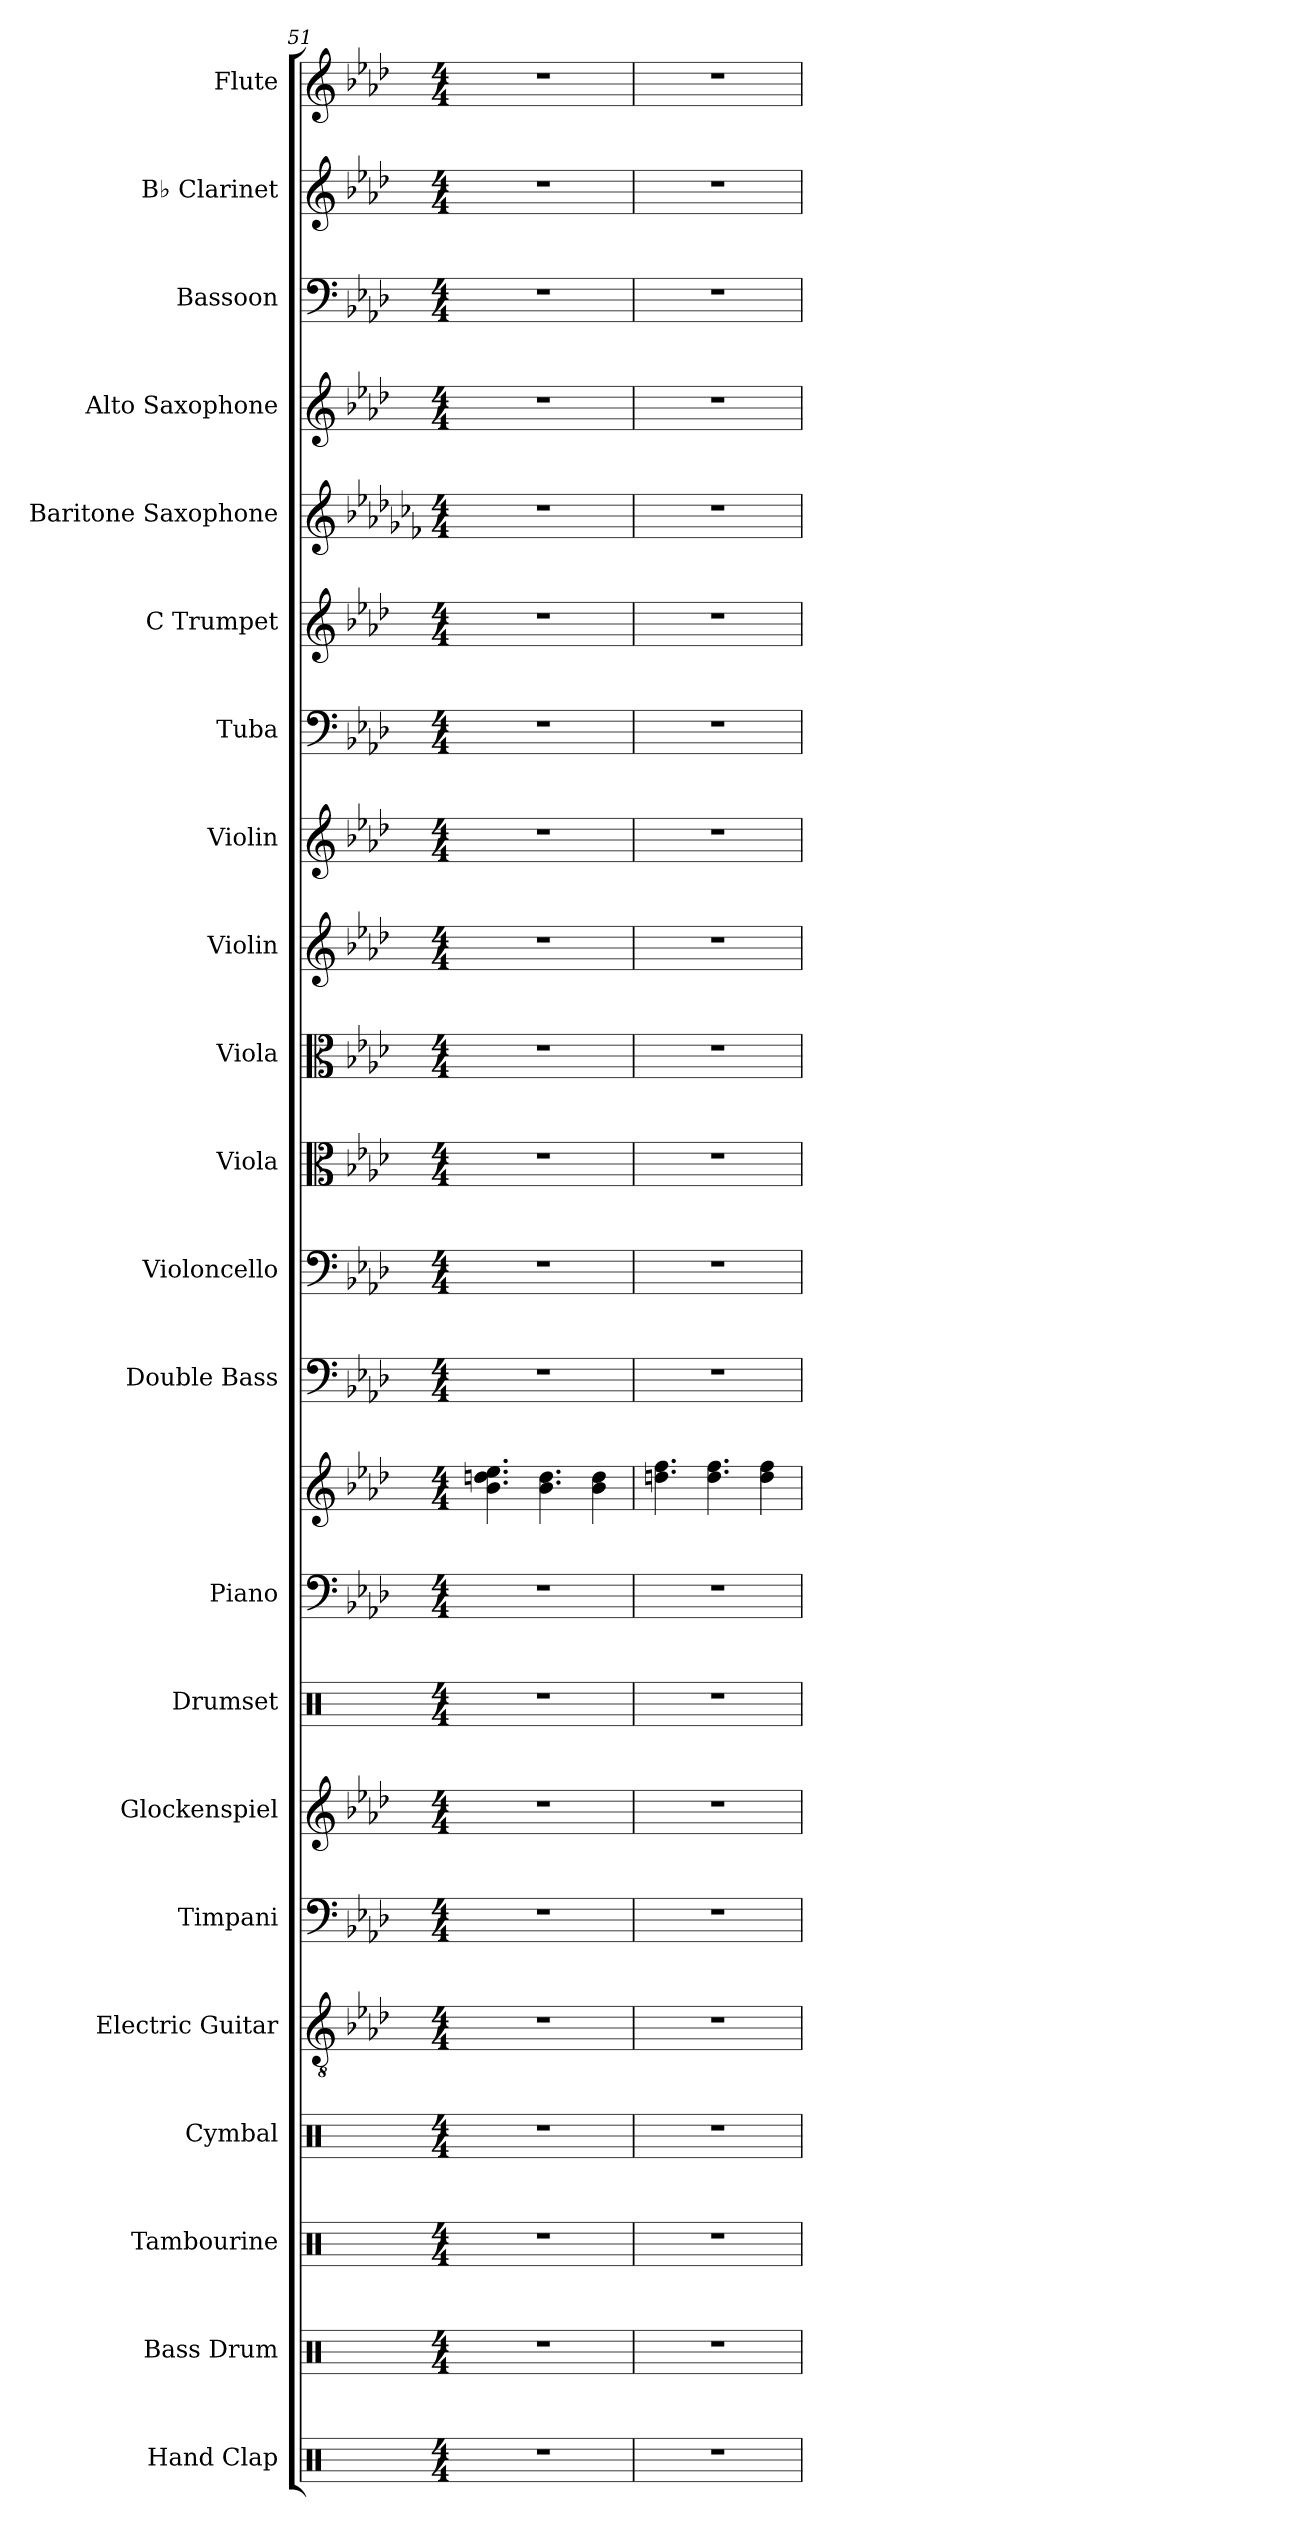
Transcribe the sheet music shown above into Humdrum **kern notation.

**kern	**kern	**kern	**kern	**kern	**kern	**kern	**kern	**kern	**kern	**kern	**kern	**kern	**kern	**kern	**kern	**kern	**kern	**kern	**kern	**kern	**kern	**kern
*part22	*part21	*part20	*part19	*part18	*part17	*part16	*part15	*part14	*part14	*part13	*part12	*part11	*part10	*part9	*part8	*part7	*part6	*part5	*part4	*part3	*part2	*part1
*staff23	*staff22	*staff21	*staff20	*staff19	*staff18	*staff17	*staff16	*staff15	*staff14	*staff13	*staff12	*staff11	*staff10	*staff9	*staff8	*staff7	*staff6	*staff5	*staff4	*staff3	*staff2	*staff1
*I"Hand Clap	*I"Bass Drum	*I"Tambourine	*I"Cymbal	*I"Electric Guitar	*I"Timpani	*I"Glockenspiel	*I"Drumset	*I"Piano	*	*I"Double Bass	*I"Violoncello	*I"Viola	*I"Viola	*I"Violin	*I"Violin	*I"Tuba	*I"C Trumpet	*I"Baritone Saxophone	*I"Alto Saxophone	*I"Bassoon	*I"B♭ Clarinet	*I"Flute
*I'Hd. Clp.	*I'B. Dr.	*I'Tamb.	*I'Cym.	*I'El. Guit.	*I'Timp.	*I'Glk.	*I'Drs.	*I'Pno.	*	*I'Db.	*I'Vc.	*I'Vla.	*I'Vla.	*I'Vln.	*I'Vln.	*I'Tba.	*I'C Tpt.	*I'Bar. Sax.	*I'A. Sax.	*I'Bsn.	*I'B♭ Cl.	*I'Fl.
*clefX	*clefX	*clefX	*clefX	*clefGv2	*clefF4	*clefG2	*clefX	*clefF4	*clefG2	*clefF4	*clefF4	*clefC3	*clefC3	*clefG2	*clefG2	*clefF4	*clefG2	*clefG2	*clefG2	*clefF4	*clefG2	*clefG2
*	*	*	*	*	*	*ITrd-14c-24	*	*	*	*ITrd7c12	*	*	*	*	*	*	*	*ITrd12c21	*ITrd5c9	*	*ITrd1c2	*
*k[]	*k[]	*k[]	*k[]	*k[b-e-a-d-]	*k[b-e-a-d-]	*k[b-e-a-d-]	*k[]	*k[b-e-a-d-]	*k[b-e-a-d-]	*k[b-e-a-d-]	*k[b-e-a-d-]	*k[b-e-a-d-]	*k[b-e-a-d-]	*k[b-e-a-d-]	*k[b-e-a-d-]	*k[b-e-a-d-]	*k[b-e-a-d-]	*k[b-e-a-d-g-c-f-]	*k[b-e-a-d-g-c-f-]	*k[b-e-a-d-]	*k[b-e-a-d-g-c-]	*k[b-e-a-d-]
*M4/4	*M4/4	*M4/4	*M4/4	*M4/4	*M4/4	*M4/4	*M4/4	*M4/4	*M4/4	*M4/4	*M4/4	*M4/4	*M4/4	*M4/4	*M4/4	*M4/4	*M4/4	*M4/4	*M4/4	*M4/4	*M4/4	*M4/4
=51	=51	=51	=51	=51	=51	=51	=51	=51	=51	=51	=51	=51	=51	=51	=51	=51	=51	=51	=51	=51	=51	=51
1r	1r	1r	1r	1r	1r	1r	1r	1r	4.b-\ 4.ddn\ 4.ee-\	1r	1r	1r	1r	1r	1r	1r	1r	1r	1r	1r	1r	1r
.	.	.	.	.	.	.	.	.	4.b-\ 4.dd\	.	.	.	.	.	.	.	.	.	.	.	.	.
.	.	.	.	.	.	.	.	.	4b-\ 4dd\	.	.	.	.	.	.	.	.	.	.	.	.	.
!!LO:PB:g=z
=52	=52	=52	=52	=52	=52	=52	=52	=52	=52	=52	=52	=52	=52	=52	=52	=52	=52	=52	=52	=52	=52	=52
1r	1r	1r	1r	1r	1r	1r	1r	1r	4.ddn\ 4.ff\	1r	1r	1r	1r	1r	1r	1r	1r	1r	1r	1r	1r	1r
.	.	.	.	.	.	.	.	.	4.dd\ 4.ff\	.	.	.	.	.	.	.	.	.	.	.	.	.
.	.	.	.	.	.	.	.	.	4dd\ 4ff\	.	.	.	.	.	.	.	.	.	.	.	.	.
=	=	=	=	=	=	=	=	=	=	=	=	=	=	=	=	=	=	=	=	=	=	=
*-	*-	*-	*-	*-	*-	*-	*-	*-	*-	*-	*-	*-	*-	*-	*-	*-	*-	*-	*-	*-	*-	*-
